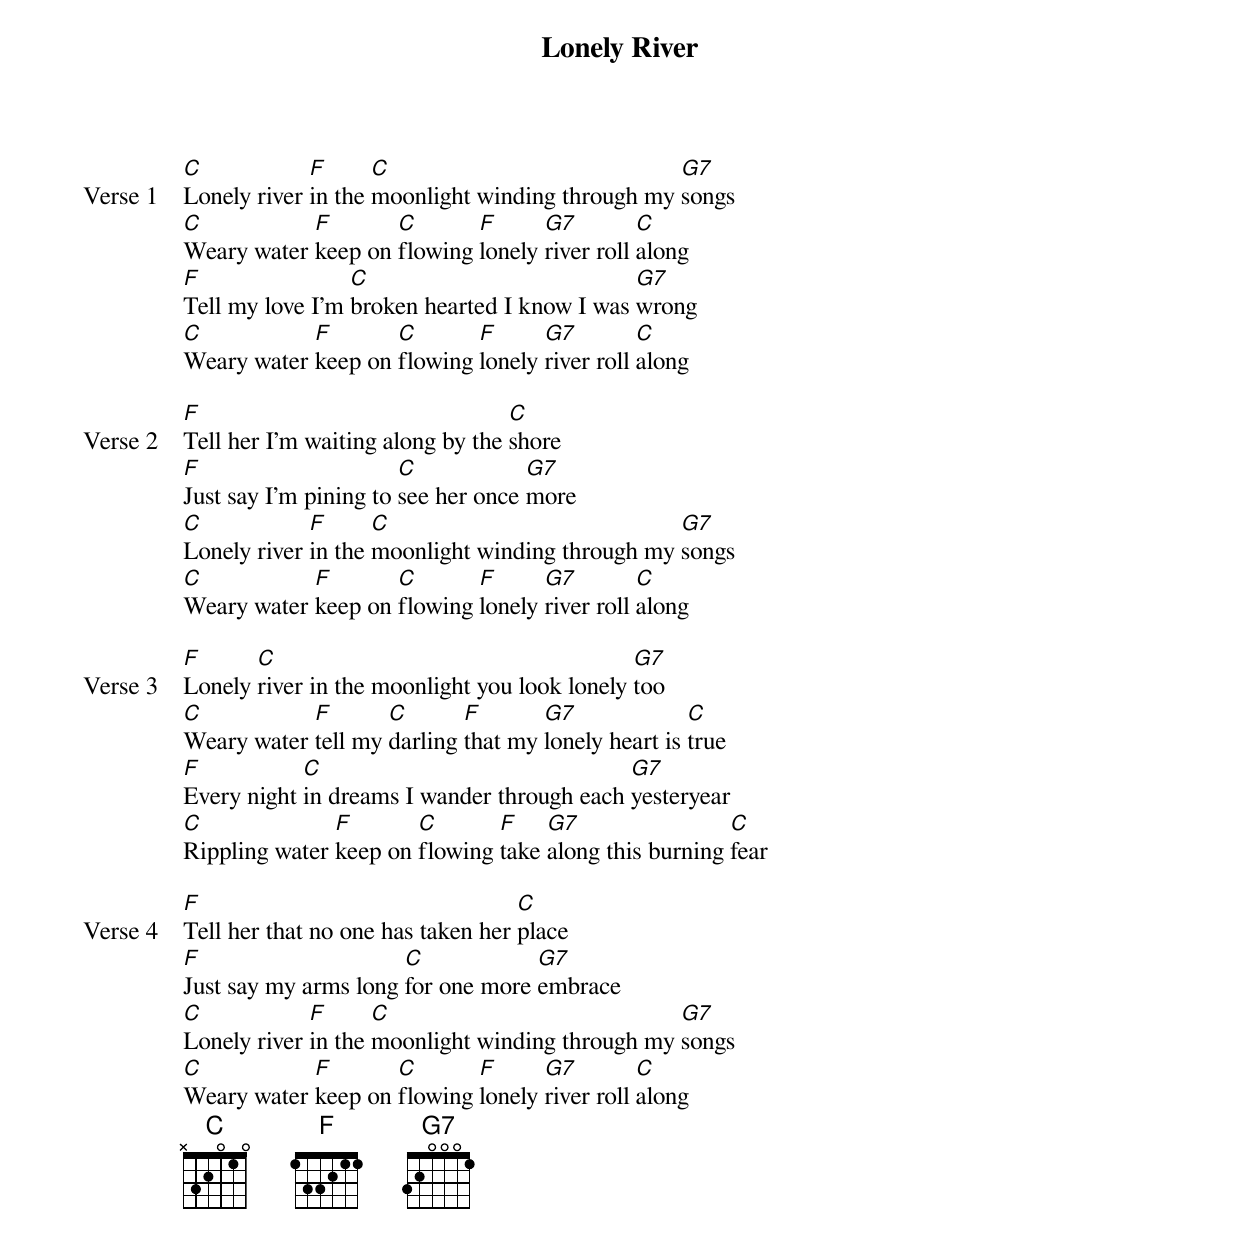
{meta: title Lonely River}
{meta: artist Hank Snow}
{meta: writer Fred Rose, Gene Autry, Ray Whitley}

{start_of_verse: Verse 1}
[C]Lonely river [F]in the [C]moonlight winding through my [G7]songs
[C]Weary water [F]keep on [C]flowing [F]lonely [G7]river roll [C]along
[F]Tell my love I'm [C]broken hearted I know I was [G7]wrong
[C]Weary water [F]keep on [C]flowing [F]lonely [G7]river roll [C]along
{end_of_verse}

{start_of_verse: Verse 2}
[F]Tell her I'm waiting along by the [C]shore
[F]Just say I'm pining to [C]see her once [G7]more
[C]Lonely river [F]in the [C]moonlight winding through my [G7]songs
[C]Weary water [F]keep on [C]flowing [F]lonely [G7]river roll [C]along
{end_of_verse}

{start_of_verse: Verse 3}
[F]Lonely [C]river in the moonlight you look lonely [G7]too
[C]Weary water [F]tell my [C]darling [F]that my [G7]lonely heart is [C]true
[F]Every night [C]in dreams I wander through each [G7]yesteryear
[C]Rippling water [F]keep on [C]flowing [F]take [G7]along this burning [C]fear
{end_of_verse}

{start_of_verse: Verse 4}
[F]Tell her that no one has taken her [C]place
[F]Just say my arms long [C]for one more [G7]embrace
[C]Lonely river [F]in the [C]moonlight winding through my [G7]songs
[C]Weary water [F]keep on [C]flowing [F]lonely [G7]river roll [C]along
{end_of_verse}
